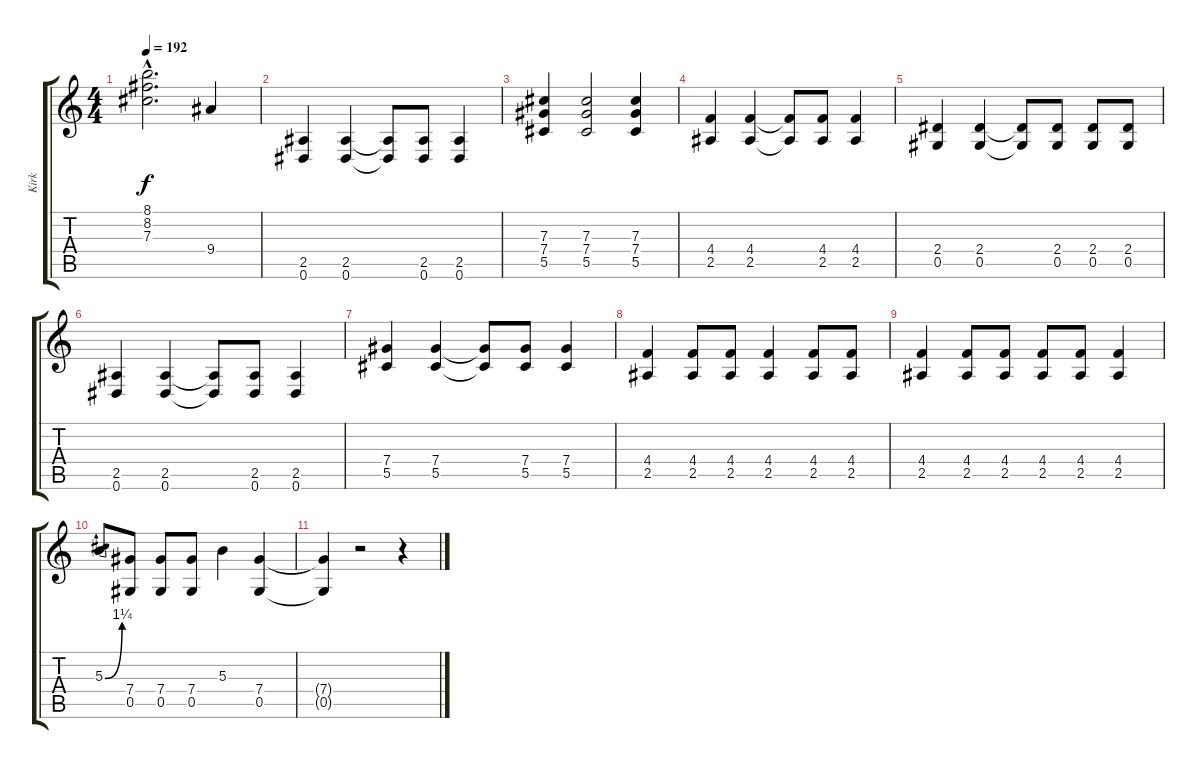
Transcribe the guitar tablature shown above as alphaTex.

\track ("Kirk" "Kirk") {instrument distortionguitar}
\staff {score tabs}
\tuning (Eb4 Bb3 Gb3 Db3 Ab2 Eb2) {hide}
\ts (4 4)
\tempo 192
\clef g2
\ks c
(8.1{hac t} 8.2{hac t} 7.3{hac t}).2{d dy f} 9.4.4 |
(2.5 0.6).4 (2.5 0.6).4 (2.5{t} 0.6{t}).8 (2.5 0.6).8 (2.5 0.6).4 |
(7.3 7.4 5.5).4 (7.3 7.4 5.5).2 (7.3 7.4 5.5).4 |
(4.4 2.5).4 (4.4 2.5).4 (4.4{t} 2.5{t}).8 (4.4 2.5).8 (4.4 2.5).4 |
(2.4 0.5).4 (2.4 0.5).4 (2.4{t} 0.5{t}).8 (2.4 0.5).8 (2.4 0.5).8 (2.4 0.5).8 |
(2.5 0.6).4 (2.5 0.6).4 (2.5{t} 0.6{t}).8 (2.5 0.6).8 (2.5 0.6).4 |
(7.4 5.5).4 (7.4 5.5).4 (7.4{t} 5.5{t}).8 (7.4 5.5).8 (7.4 5.5).4 |
(4.4 2.5).4 (4.4 2.5).8 (4.4 2.5).8 (4.4 2.5).4 (4.4 2.5).8 (4.4 2.5).8 |
(4.4 2.5).4 (4.4 2.5).8 (4.4 2.5).8 (4.4 2.5).8 (4.4 2.5).8 (4.4 2.5).4 |
5.3{be (bend 0 0 60 5)}.8 (7.4 0.5).8 (7.4 0.5).8 (7.4 0.5).8 5.3.4 (7.4 0.5).4 |
(7.4{t} 0.5{t}).4 r.2 r.4
